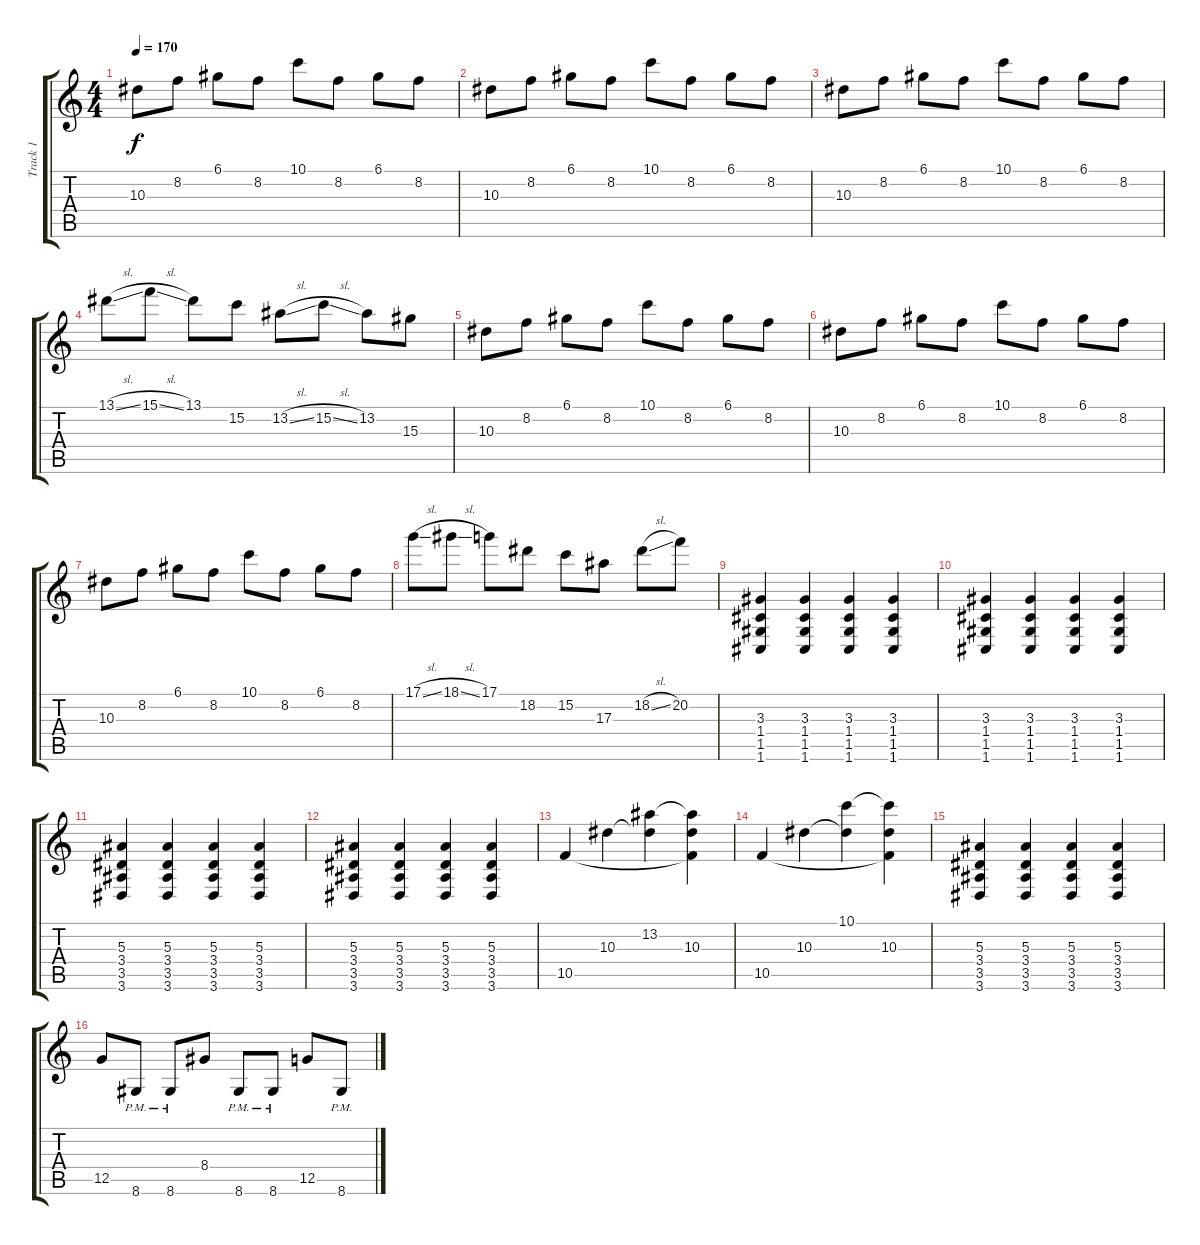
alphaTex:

\track ("Track 1" "Track 1") {instrument distortionguitar}
\staff {score tabs}
\tuning (D4 A3 F3 C3 G2 C2) {hide}
\ts (4 4)
\tempo 170
\clef g2
\ks c
10.3.8{dy f} 8.2.8 6.1.8 8.2.8 10.1.8 8.2.8 6.1.8 8.2.8 |
10.3.8 8.2.8 6.1.8 8.2.8 10.1.8 8.2.8 6.1.8 8.2.8 |
10.3.8 8.2.8 6.1.8 8.2.8 10.1.8 8.2.8 6.1.8 8.2.8 |
13.1{sl}.8 15.1{sl}.8 13.1.8 15.2.8 13.2{sl}.8 15.2{sl}.8 13.2.8 15.3.8 |
10.3.8 8.2.8 6.1.8 8.2.8 10.1.8 8.2.8 6.1.8 8.2.8 |
10.3.8 8.2.8 6.1.8 8.2.8 10.1.8 8.2.8 6.1.8 8.2.8 |
10.3.8 8.2.8 6.1.8 8.2.8 10.1.8 8.2.8 6.1.8 8.2.8 |
17.1{sl}.8 18.1{sl}.8 17.1.8 18.2.8 15.2.8 17.3.8 18.2{sl}.8 20.2.8 |
(3.3 1.4 1.5 1.6).4 (3.3 1.4 1.5 1.6).4 (3.3 1.4 1.5 1.6).4 (3.3 1.4 1.5 1.6).4 |
(3.3 1.4 1.5 1.6).4 (3.3 1.4 1.5 1.6).4 (3.3 1.4 1.5 1.6).4 (3.3 1.4 1.5 1.6).4 |
(5.3 3.4 3.5 3.6).4 (5.3 3.4 3.5 3.6).4 (5.3 3.4 3.5 3.6).4 (5.3 3.4 3.5 3.6).4 |
(5.3 3.4 3.5 3.6).4 (5.3 3.4 3.5 3.6).4 (5.3 3.4 3.5 3.6).4 (5.3 3.4 3.5 3.6).4 |
10.5.4 10.3.4 (13.2 10.3{t}).4 (13.2{t} 10.3 10.5{t}).4 |
10.5.4 10.3.4 (10.1 10.3{t}).4 (10.1{t} 10.3 10.5{t}).4 |
(5.3 3.4 3.5 3.6).4 (5.3 3.4 3.5 3.6).4 (5.3 3.4 3.5 3.6).4 (5.3 3.4 3.5 3.6).4 |
12.5.8 8.6{pm}.8 8.6{pm}.8 8.4.8 8.6{pm}.8 8.6{pm}.8 12.5.8 8.6{pm}.8
